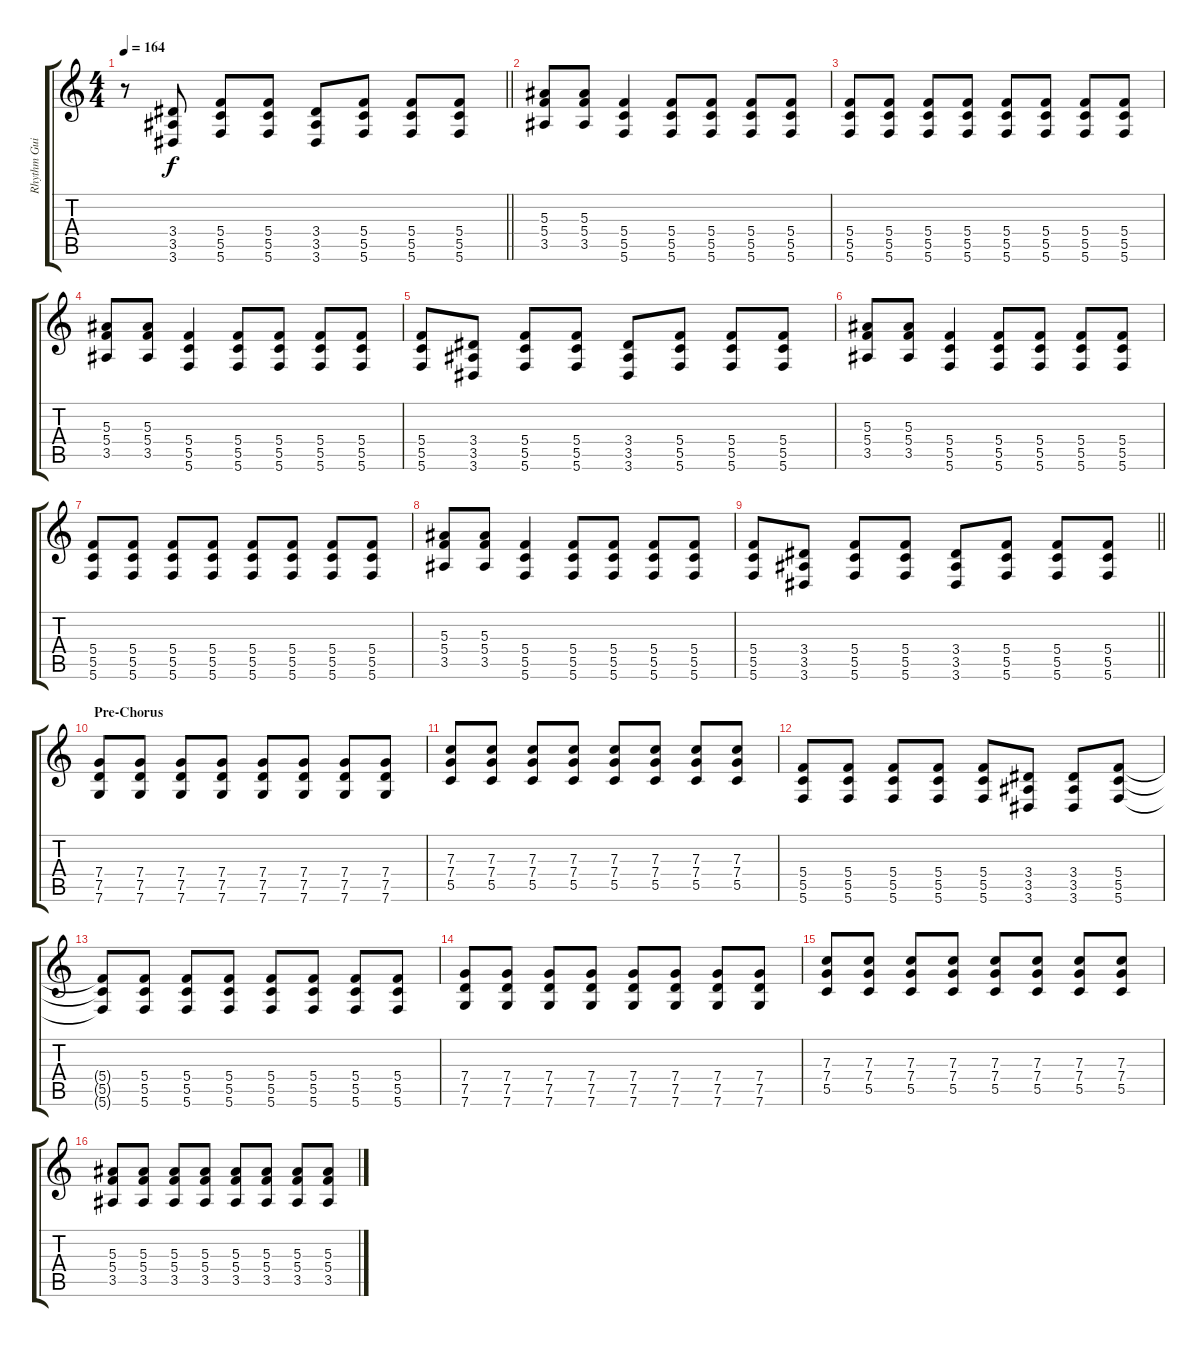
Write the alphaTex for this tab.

\track ("Rhythm Guitar Left" "Rhythm Gui") {instrument distortionguitar}
\staff {score tabs}
\tuning (D4 A3 F3 C3 G2 C2) {hide}
\ts (4 4)
\tempo 164
\clef g2
\barLineRight lightlight
\ks c
r.8{dy f} (3.4 3.5 3.6).8 (5.4 5.5 5.6).8 (5.4 5.5 5.6).8 (3.4 3.5 3.6).8 (5.4 5.5 5.6).8 (5.4 5.5 5.6).8 (5.4 5.5 5.6).8 |
(5.3 5.4 3.5).8 (5.3 5.4 3.5).8 (5.4 5.5 5.6).4 (5.4 5.5 5.6).8 (5.4 5.5 5.6).8 (5.4 5.5 5.6).8 (5.4 5.5 5.6).8 |
(5.4 5.5 5.6).8 (5.4 5.5 5.6).8 (5.4 5.5 5.6).8 (5.4 5.5 5.6).8 (5.4 5.5 5.6).8 (5.4 5.5 5.6).8 (5.4 5.5 5.6).8 (5.4 5.5 5.6).8 |
(5.3 5.4 3.5).8 (5.3 5.4 3.5).8 (5.4 5.5 5.6).4 (5.4 5.5 5.6).8 (5.4 5.5 5.6).8 (5.4 5.5 5.6).8 (5.4 5.5 5.6).8 |
(5.4 5.5 5.6).8 (3.4 3.5 3.6).8 (5.4 5.5 5.6).8 (5.4 5.5 5.6).8 (3.4 3.5 3.6).8 (5.4 5.5 5.6).8 (5.4 5.5 5.6).8 (5.4 5.5 5.6).8 |
(5.3 5.4 3.5).8 (5.3 5.4 3.5).8 (5.4 5.5 5.6).4 (5.4 5.5 5.6).8 (5.4 5.5 5.6).8 (5.4 5.5 5.6).8 (5.4 5.5 5.6).8 |
(5.4 5.5 5.6).8 (5.4 5.5 5.6).8 (5.4 5.5 5.6).8 (5.4 5.5 5.6).8 (5.4 5.5 5.6).8 (5.4 5.5 5.6).8 (5.4 5.5 5.6).8 (5.4 5.5 5.6).8 |
(5.3 5.4 3.5).8 (5.3 5.4 3.5).8 (5.4 5.5 5.6).4 (5.4 5.5 5.6).8 (5.4 5.5 5.6).8 (5.4 5.5 5.6).8 (5.4 5.5 5.6).8 |
\barLineRight lightlight
(5.4 5.5 5.6).8 (3.4 3.5 3.6).8 (5.4 5.5 5.6).8 (5.4 5.5 5.6).8 (3.4 3.5 3.6).8 (5.4 5.5 5.6).8 (5.4 5.5 5.6).8 (5.4 5.5 5.6).8 |
\section ("" "Pre-Chorus")
(7.4 7.5 7.6).8 (7.4 7.5 7.6).8 (7.4 7.5 7.6).8 (7.4 7.5 7.6).8 (7.4 7.5 7.6).8 (7.4 7.5 7.6).8 (7.4 7.5 7.6).8 (7.4 7.5 7.6).8 |
(7.3 7.4 5.5).8 (7.3 7.4 5.5).8 (7.3 7.4 5.5).8 (7.3 7.4 5.5).8 (7.3 7.4 5.5).8 (7.3 7.4 5.5).8 (7.3 7.4 5.5).8 (7.3 7.4 5.5).8 |
(5.4 5.5 5.6).8 (5.4 5.5 5.6).8 (5.4 5.5 5.6).8 (5.4 5.5 5.6).8 (5.4 5.5 5.6).8 (3.4 3.5 3.6).8 (3.4 3.5 3.6).8 (5.4 5.5 5.6).8 |
(5.4{t} 5.5{t} 5.6{t}).8 (5.4 5.5 5.6).8 (5.4 5.5 5.6).8 (5.4 5.5 5.6).8 (5.4 5.5 5.6).8 (5.4 5.5 5.6).8 (5.4 5.5 5.6).8 (5.4 5.5 5.6).8 |
(7.4 7.5 7.6).8 (7.4 7.5 7.6).8 (7.4 7.5 7.6).8 (7.4 7.5 7.6).8 (7.4 7.5 7.6).8 (7.4 7.5 7.6).8 (7.4 7.5 7.6).8 (7.4 7.5 7.6).8 |
(7.3 7.4 5.5).8 (7.3 7.4 5.5).8 (7.3 7.4 5.5).8 (7.3 7.4 5.5).8 (7.3 7.4 5.5).8 (7.3 7.4 5.5).8 (7.3 7.4 5.5).8 (7.3 7.4 5.5).8 |
(5.3 5.4 3.5).8 (5.3 5.4 3.5).8 (5.3 5.4 3.5).8 (5.3 5.4 3.5).8 (5.3 5.4 3.5).8 (5.3 5.4 3.5).8 (5.3 5.4 3.5).8 (5.3 5.4 3.5).8
